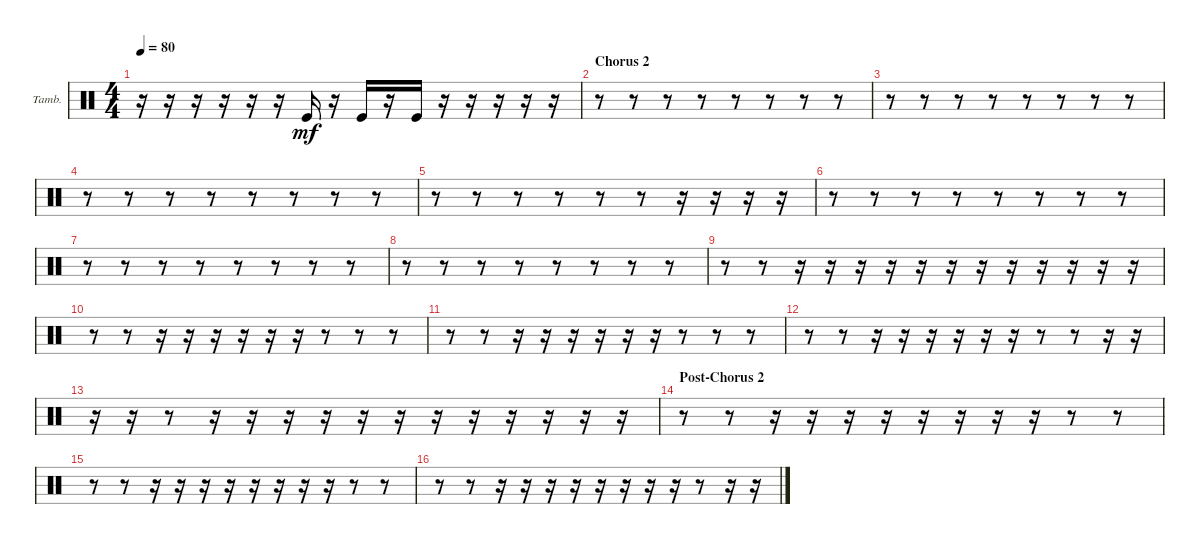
\bracketExtendMode groupsimilarinstruments
\firstSystemTrackNameOrientation horizontal
\otherSystemsTrackNameOrientation horizontal
\track ("Tambourine" "Tamb.") {instrument percussion}
\staff {score}
\articulation defaults
\ts (4 4)
\tempo 80
\clef neutral
\ks c
r.16{dy mf} r.16 r.16 r.16 r.16 r.16 "Kick (hit)".16 r.16 "Kick (hit)".16 r.16 "Kick (hit)".16 r.16 r.16 r.16 r.16 r.16 |
\section ("" "Chorus 2")
r.8 r.8 r.8 r.8 r.8 r.8 r.8 r.8 |
r.8 r.8 r.8 r.8 r.8 r.8 r.8 r.8 |
r.8 r.8 r.8 r.8 r.8 r.8 r.8 r.8 |
r.8 r.8 r.8 r.8 r.8 r.8 r.16 r.16 r.16 r.16 |
r.8 r.8 r.8 r.8 r.8 r.8 r.8 r.8 |
r.8 r.8 r.8 r.8 r.8 r.8 r.8 r.8 |
r.8 r.8 r.8 r.8 r.8 r.8 r.8 r.8 |
r.8 r.8 r.16 r.16 r.16 r.16 r.16 r.16 r.16 r.16 r.16 r.16 r.16 r.16 |
r.8 r.8 r.16 r.16 r.16 r.16 r.16 r.16 r.8 r.8 r.8 |
r.8 r.8 r.16 r.16 r.16 r.16 r.16 r.16 r.8 r.8 r.8 |
r.8 r.8 r.16 r.16 r.16 r.16 r.16 r.16 r.8 r.8 r.16 r.16 |
r.16 r.16 r.8 r.16 r.16 r.16 r.16 r.16 r.16 r.16 r.16 r.16 r.16 r.16 r.16 |
\section ("" "Post-Chorus 2")
r.8 r.8 r.16 r.16 r.16 r.16 r.16 r.16 r.16 r.16 r.8 r.8 |
r.8 r.8 r.16 r.16 r.16 r.16 r.16 r.16 r.16 r.16 r.8 r.8 |
r.8 r.8 r.16 r.16 r.16 r.16 r.16 r.16 r.16 r.16 r.8 r.16 r.16
